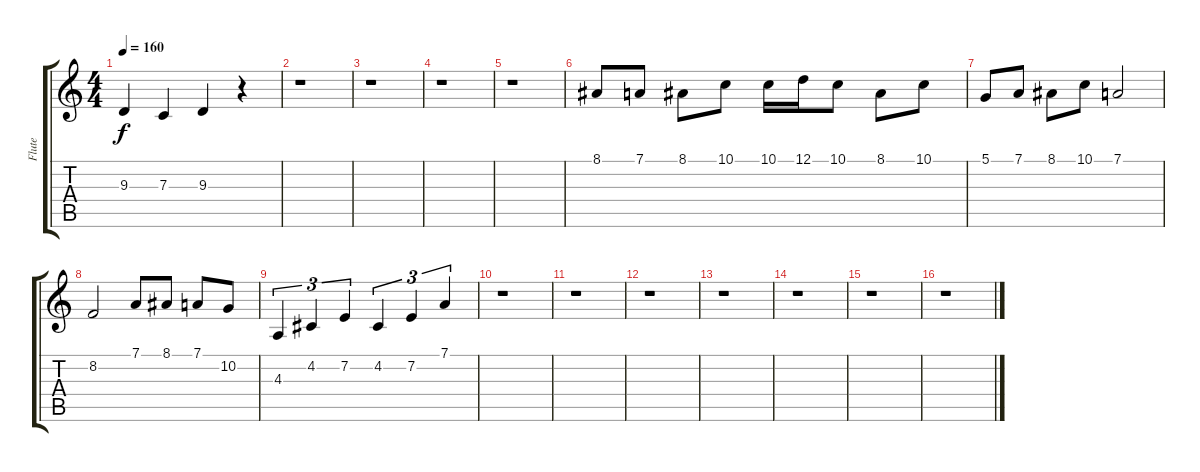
\track ("Flute" "Flute") {instrument flute}
\staff {score tabs}
\tuning (D4 A3 F3 C3 G2 D2) {hide}
\ts (4 4)
\tempo 160
\clef g2
\ks c
9.3.4{dy f} 7.3.4 9.3.4 r.4 |
r.1 |
r.1 |
r.1 |
r.1 |
8.1.8 7.1.8 8.1.8 10.1.8 10.1.16 12.1.16 10.1.8 8.1.8 10.1.8 |
5.1.8 7.1.8 8.1.8 10.1.8 7.1.2 |
8.2.2 7.1.8 8.1.8 7.1.8 10.2.8 |
4.3.4{tu (3 2)} 4.2.4{tu (3 2)} 7.2.4{tu (3 2)} 4.2.4{tu (3 2)} 7.2.4{tu (3 2)} 7.1.4{tu (3 2)} |
r.1 |
r.1 |
r.1 |
r.1 |
r.1 |
r.1 |
r.1
